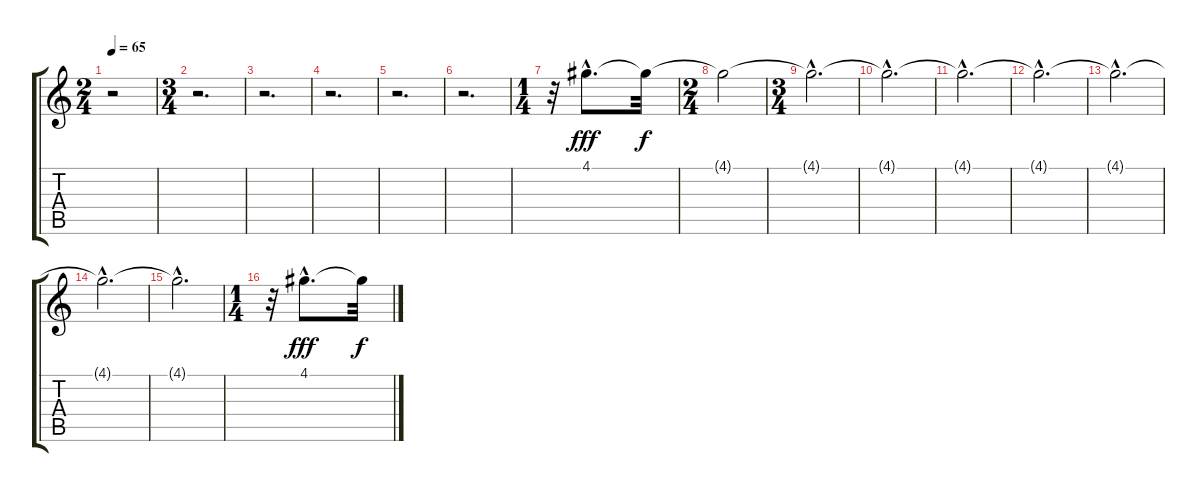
\track "" {instrument acousticguitarnylon}
\staff {score tabs}
\tuning (E4 B3 G3 D3 A2 E2) {hide}
\ts (2 4)
\tempo 65
\clef g2
\ks c
r.2{dy fff instrument acousticguitarnylon} |
\ts (3 4)
r.2{d} |
r.2{d} |
r.2{d} |
r.2{d} |
r.2{d} |
\ts (1 4)
r.32 4.1{hac}.8{d} 4.1{t}.32{dy f} |
\ts (2 4)
4.1{t}.2 |
\ts (3 4)
4.1{hac t}.2{d} |
4.1{hac t}.2{d} |
4.1{hac t}.2{d} |
4.1{hac t}.2{d} |
4.1{hac t}.2{d} |
4.1{hac t}.2{d} |
4.1{hac t}.2{d} |
\ts (1 4)
r.32 4.1{hac}.8{d dy fff} 4.1{t}.32{dy f}
